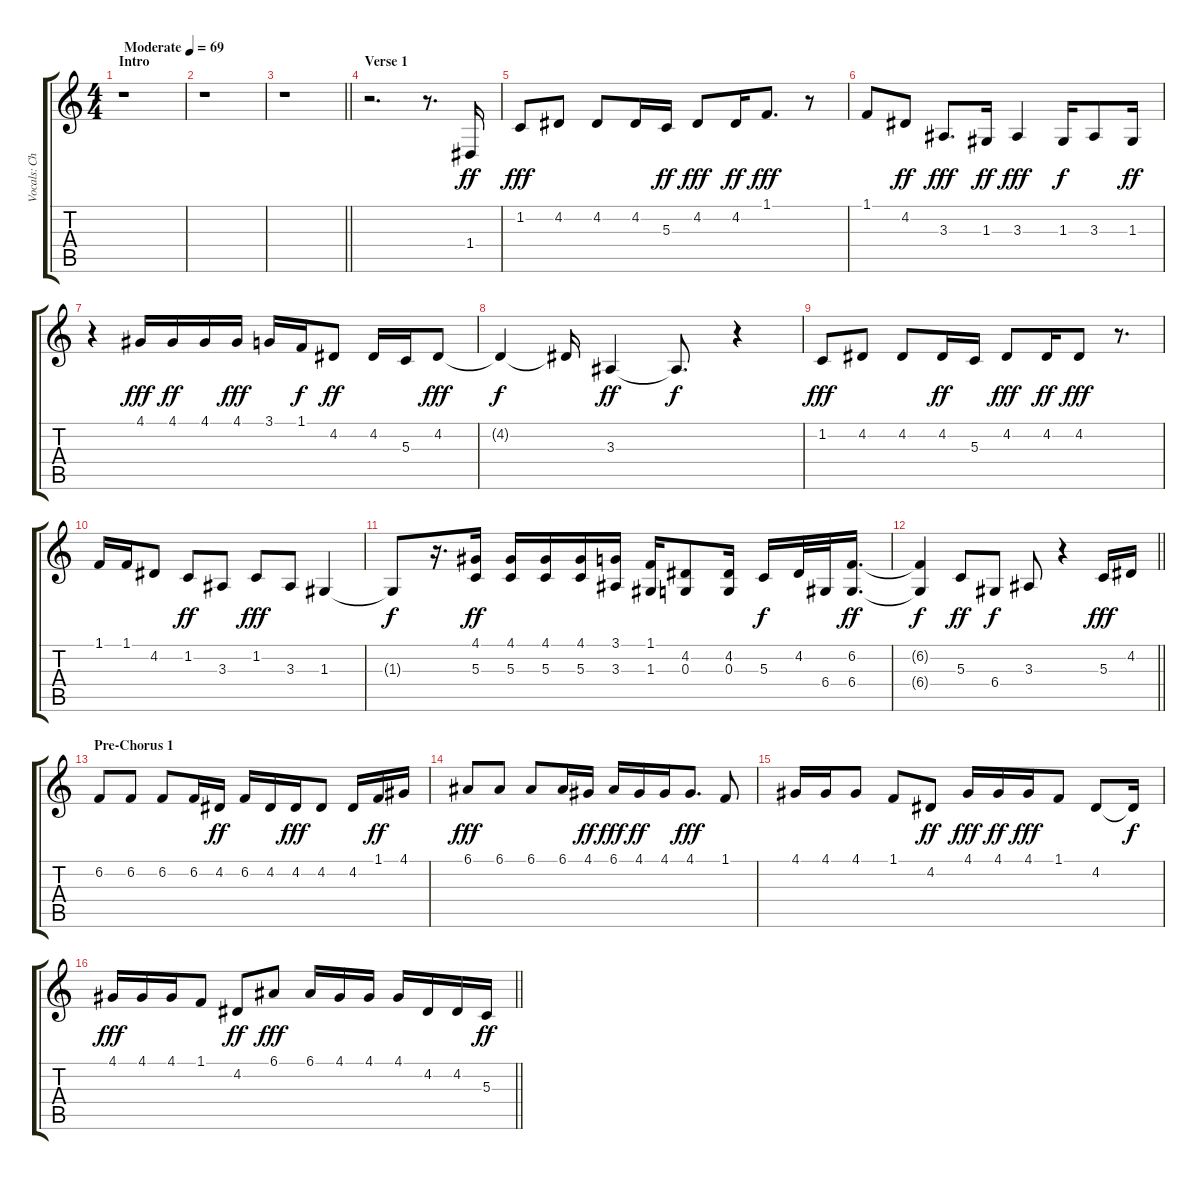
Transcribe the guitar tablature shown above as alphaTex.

\track ("Vocals: Cher" "Vocals: Ch") {instrument lead8bassandlead}
\staff {score tabs}
\tuning (E4 B3 G3 D3 A2 E2) {hide}
\ts (4 4)
\section ("" "Intro")
\tempo (69 "Moderate")
\clef g2
\ks c
r.1{dy ff instrument lead8bassandlead} |
r.1 |
\barLineRight lightlight
r.1 |
\section ("" "Verse 1")
r.2{d} r.8{d} 1.4.16 |
1.2.8{dy fff} 4.2.8 4.2.8 4.2.16 5.3.16{dy ff} 4.2.8{dy fff} 4.2.16{dy ff} 1.1.8{d dy fff} r.8 |
1.1.8 4.2.8{dy ff} 3.3.8{d dy fff} 1.3.16{dy ff} 3.3.4{dy fff} 1.3.16{dy f} 3.3.8 1.3.16{dy ff} |
r.4 4.1.16{dy fff} 4.1.16{dy ff} 4.1.16 4.1.16{dy fff} 3.1.16 1.1.16{dy f} 4.2.8{dy ff} 4.2.16 5.3.16 4.2.8{dy fff} |
4.2{t}.4{dy f} 4.2{t}.16 3.3.4{dy ff} 3.3{t}.8{d dy f} r.4 |
1.2.8{dy fff} 4.2.8 4.2.8 4.2.16{dy ff} 5.3.16 4.2.8{dy fff} 4.2.16{dy ff} 4.2.8{dy fff} r.8{d} |
1.1.16 1.1.16 4.2.8 1.2.8{dy ff} 3.3.8 1.2.8{dy fff} 3.3.8 1.3.4 |
1.3{t}.8{dy f} r.16{d} (4.1 5.3).16{dy ff} (4.1 5.3).16 (4.1 5.3).16 (4.1 5.3).16 (3.1 3.3).16 (1.1 1.3).16 (4.2 0.3).8 (4.2 0.3).16 5.3.16{dy f} 4.2.32 6.4.32 (6.2 6.4).16{d dy ff} |
\barLineRight lightlight
(6.2{t} 6.4{t}).4{dy f} 5.3.8{dy ff} 6.4.8{dy f} 3.3.8 r.4 5.3.16{dy fff} 4.2.16 |
\section ("" "Pre-Chorus 1")
6.2.8 6.2.8 6.2.8 6.2.16 4.2.16{dy ff} 6.2.16 4.2.16 4.2.16{dy fff} 4.2.8 4.2.16 1.1.16{dy ff} 4.1.16 |
6.1.8{dy fff} 6.1.8 6.1.8 6.1.16 4.1.16{dy ff} 6.1.16{dy fff} 4.1.16{dy ff} 4.1.16 4.1.8{d dy fff} 1.1.8 |
4.1.16 4.1.16 4.1.8 1.1.8 4.2.8{dy ff} 4.1.16{dy fff} 4.1.16{dy ff} 4.1.16{dy fff} 1.1.8 4.2.8 4.2{t}.16{dy f} |
\barLineRight lightlight
4.1.16{dy fff} 4.1.16 4.1.16 1.1.8 4.2.8{dy ff} 6.1.8{dy fff} 6.1.16 4.1.16 4.1.16 4.1.16 4.2.16 4.2.16 5.3.16{dy ff}
